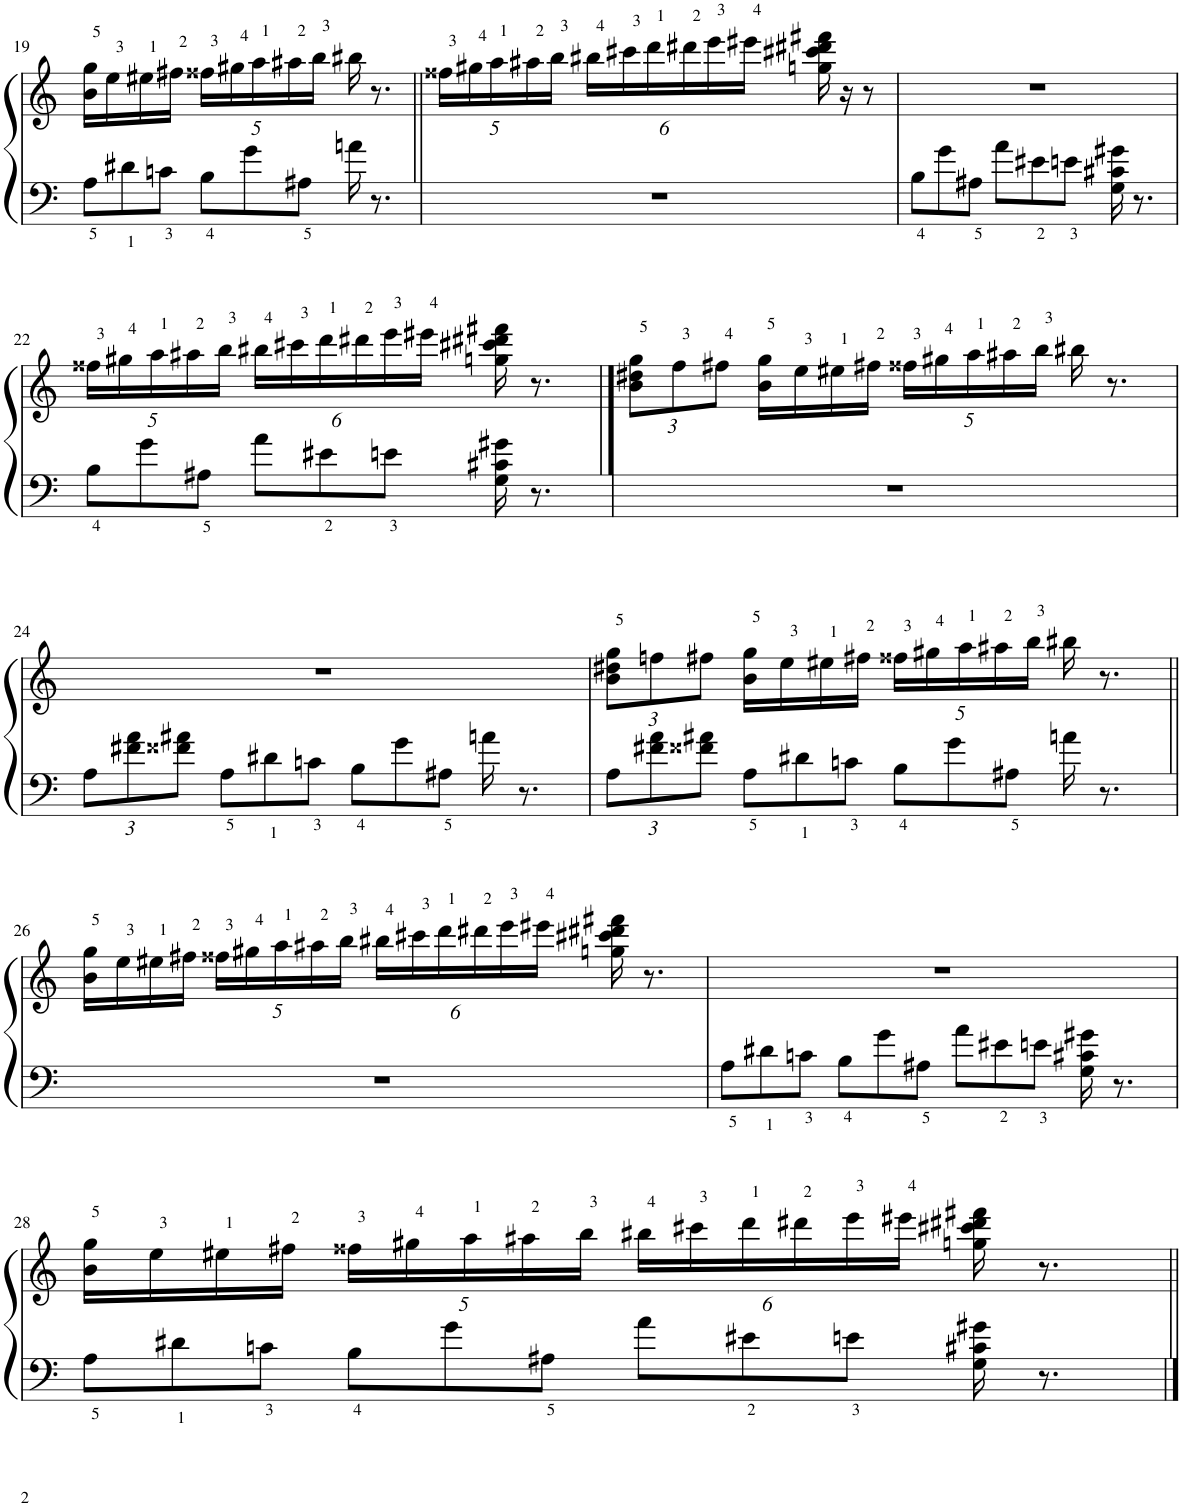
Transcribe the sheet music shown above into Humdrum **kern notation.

**kern	**kern
*part1	*part1
*staff2	*staff1
*I"Piano	*
*I'Pno.	*
!!LO:PB:g=z
*clefF4	*clefG2
*k[]	*k[]
*M3/4	*M3/4
*Xbrackettup	*
=19	=19
12A<\L	16b\ 16gg\LL
.	16ee\
12d#X<\	.
.	16ee#X\
12cn<\J	.
.	16ff#X\JJ
*	*Xbrackettup
12B<\L	20ff##X\LL
.	20gg#X\
12g\	.
.	20aa\
.	20aa#X\
12A#X<\J	.
.	20bb\JJ
16an\	16bb#X\
8.r	8.r
=20||	=20||
2.r	20ff##X\LL
.	20gg#X\
.	20aa\
.	20aa#X\
.	20bb\JJ
.	24bb#X\LL
.	24ccc#X\
.	24ddd\
.	24ddd#X\
.	24eee\
.	24eee#X\JJ
.	16ggn\ 16ccc#X\ 16ddd#X\ 16fff#X\
.	16r
.	8r
=21	=21
12B<\L	2.r
12g\	.
12A#X<\J	.
12a\L	.
12e#X<\	.
12en<\J	.
16G\ 16c#X\ 16g#X\	.
8.r	.
!!LO:LB:g=z
=22	=22
12B<\L	20ff##X\LL
.	20gg#X\
12g\	.
.	20aa\
.	20aa#X\
12A#X<\J	.
.	20bb\JJ
12a\L	24bb#X\LL
.	24ccc#X\
12e#X<\	24ddd\
.	24ddd#X\
12en<\J	24eee\
.	24eee#X\JJ
16G\ 16c#X\ 16g#X\	16ggn\ 16ccc#X\ 16ddd#X\ 16fff#X\
8.r	8.r
==23	==23
*M4/4	*M4/4
1r	12b\ 12dd#X\ 12gg\L
.	12ff\
.	12ff#X\J
.	16b\ 16gg\LL
.	16ee\
.	16ee#X\
.	16ff#X\JJ
.	20ff##X\LL
.	20gg#X\
.	20aa\
.	20aa#X\
.	20bb\JJ
.	16bb#X\
.	8.r
!!LO:LB:g=z
=24	=24
12A\L	1r
12f#X\ 12a\	.
12f##X\ 12a#X\J	.
12A<\L	.
12d#X<\	.
12cn<\J	.
12B<\L	.
12g\	.
12A#X<\J	.
16an\	.
8.r	.
=25	=25
12A\L	12b\ 12dd#X\ 12gg\L
12f#X\ 12a\	12ffn\
12f##X\ 12a#X\J	12ff#X\J
12A<\L	16b\ 16gg\LL
.	16ee\
12d#X<\	.
.	16ee#X\
12cn<\J	.
.	16ff#X\JJ
12B<\L	20ff##X\LL
.	20gg#X\
12g\	.
.	20aa\
.	20aa#X\
12A#X<\J	.
.	20bb\JJ
16an\	16bb#X\
8.r	8.r
!!LO:LB:g=z
=26||	=26||
1r	16b\ 16gg\LL
.	16ee\
.	16ee#X\
.	16ff#X\JJ
.	20ff##X\LL
.	20gg#X\
.	20aa\
.	20aa#X\
.	20bb\JJ
.	24bb#X\LL
.	24ccc#X\
.	24ddd\
.	24ddd#X\
.	24eee\
.	24eee#X\JJ
.	16ggn\ 16ccc#X\ 16ddd#X\ 16fff#X\
.	8.r
=27	=27
12A<\L	1r
12d#X<\	.
12cn<\J	.
12B<\L	.
12g\	.
12A#X<\J	.
12a\L	.
12e#X<\	.
12en<\J	.
16G\ 16c#X\ 16g#X\	.
8.r	.
!!LO:LB:g=z
=28	=28
12A<\L	16b\ 16gg\LL
.	16ee\
12d#X<\	.
.	16ee#X\
12cn<\J	.
.	16ff#X\JJ
12B<\L	20ff##X\LL
.	20gg#X\
12g\	.
.	20aa\
.	20aa#X\
12A#X<\J	.
.	20bb\JJ
12a\L	24bb#X\LL
.	24ccc#X\
12e#X<\	24ddd\
.	24ddd#X\
12en<\J	24eee\
.	24eee#X\JJ
16G\ 16c#X\ 16g#X\	16ggn\ 16ccc#X\ 16ddd#X\ 16fff#X\
8.r	8.r
=||	=||
*-	*-
